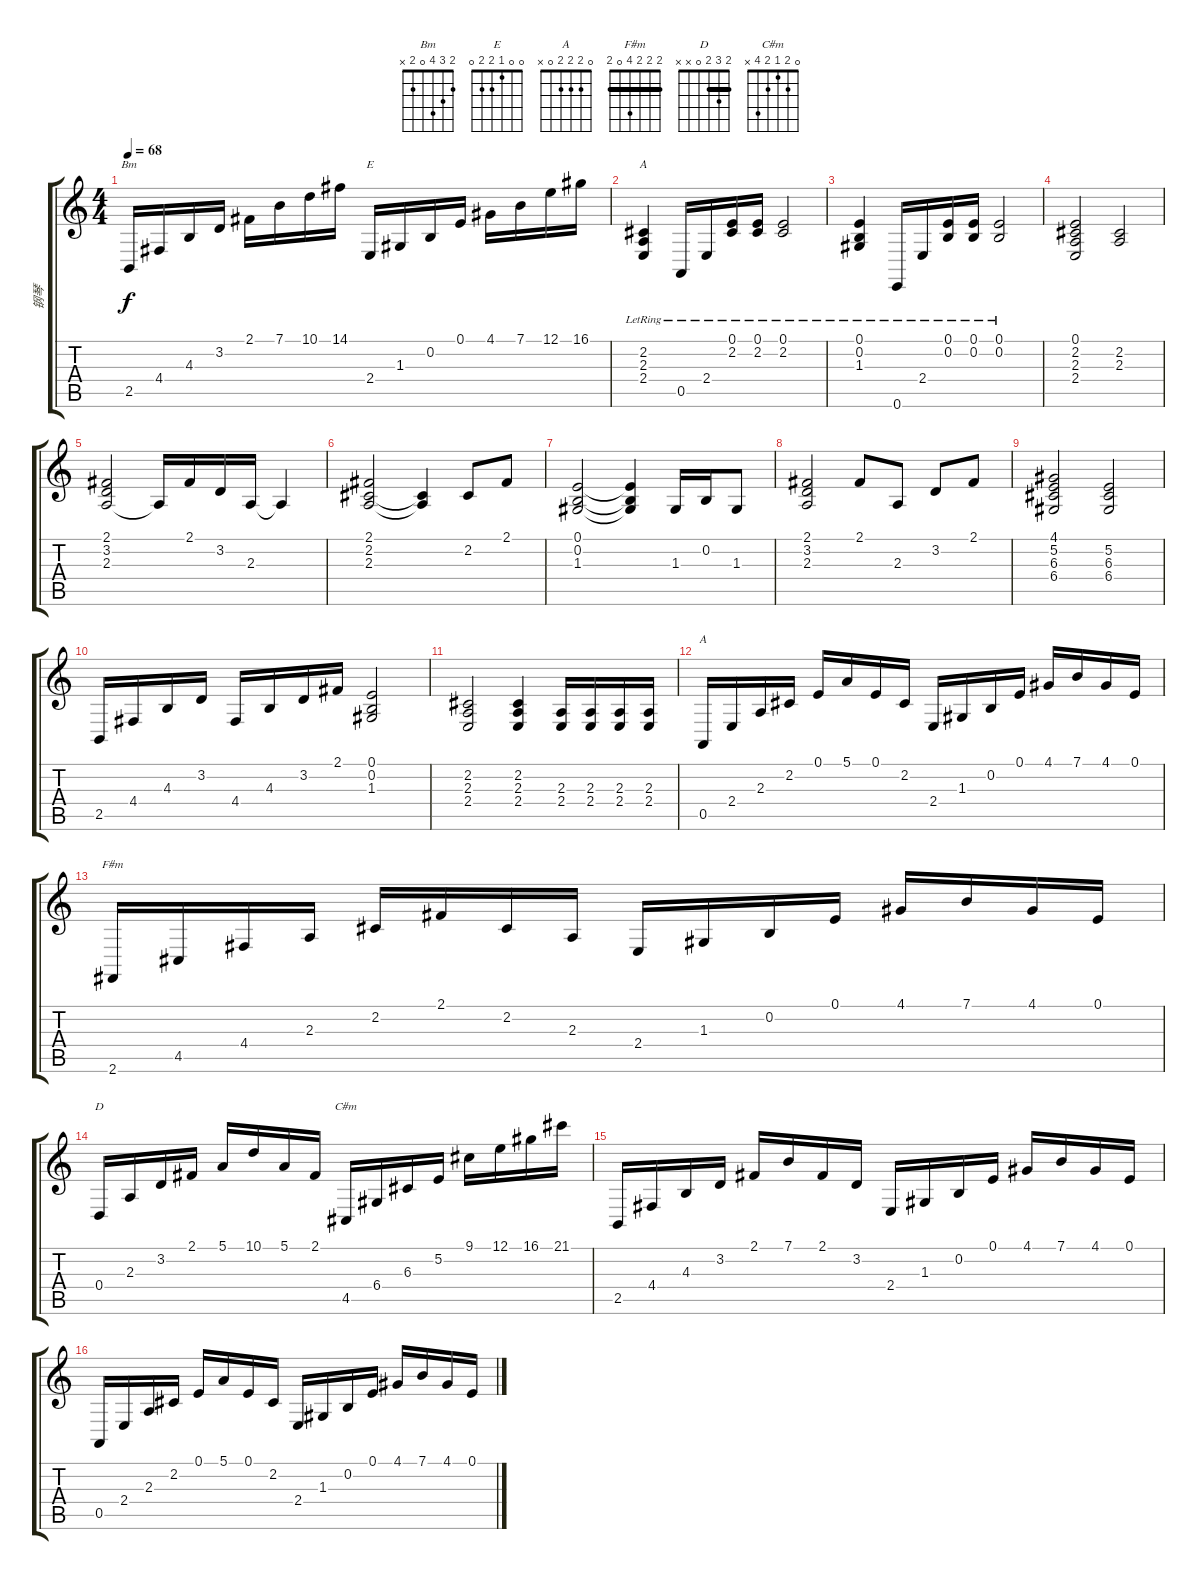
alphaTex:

\track ("钢琴" "钢琴") {instrument acousticgrandpiano}
\staff {score tabs}
\tuning (E4 B3 G3 D3 A2 E2) {hide}
\chord ("Bm" 2 3 4 0 2 x)
\chord ("E" 0 0 1 2 2 0)
\chord ("A" x 2 2 2 x x)
\chord ("A" 0 2 2 2 0 x)
\chord ("F#m" 2 2 2 4 0 2) {barre 2}
\chord ("D" 2 3 2 0 x x) {barre 2}
\chord ("C#m" 0 2 1 2 4 x)
\ts (4 4)
\tempo 68
\clef g2
\ks c
2.5.16{ch "Bm" dy f} 4.4.16 4.3.16 3.2.16 2.1.16 7.1.16 10.1.16 14.1.16 2.4.16{ch "E"} 1.3.16 0.2.16 0.1.16 4.1.16 7.1.16 12.1.16 16.1.16 |
(2.2{lr} 2.3{lr} 2.4{lr}).4{ch "A"} 0.5{lr}.16 2.4{lr}.16 (0.1{lr} 2.2{lr}).16 (0.1{lr} 2.2{lr}).16 (0.1{lr} 2.2{lr}).2 |
(0.1{lr} 0.2{lr} 1.3{lr}).4 0.6{lr}.16 2.4{lr}.16 (0.1{lr} 0.2{lr}).16 (0.1{lr} 0.2{lr}).16 (0.1{lr} 0.2{lr}).2 |
(0.1 2.2 2.3 2.4).2 (2.2 2.3).2 |
(2.1 3.2 2.3).2 2.3{t}.16 2.1.16 3.2.16 2.3.16 2.3{t}.4 |
(2.1 2.2 2.3).2 (2.2{t} 2.3{t}).4 2.2.8 2.1.8 |
(0.1 0.2 1.3).2 (0.1{t} 0.2{t} 1.3{t}).4 1.3.16 0.2.16 1.3.8 |
(2.1 3.2 2.3).2 2.1.8 2.3.8 3.2.8 2.1.8 |
(4.1 5.2 6.3 6.4).2 (5.2 6.3 6.4).2 |
2.5.16 4.4.16 4.3.16 3.2.16 4.4.16 4.3.16 3.2.16 2.1.16 (0.1 0.2 1.3).2 |
(2.2 2.3 2.4).2 (2.2 2.3 2.4).4 (2.3 2.4).16 (2.3 2.4).16 (2.3 2.4).16 (2.3 2.4).16 |
0.5.16{ch "A"} 2.4.16 2.3.16 2.2.16 0.1.16 5.1.16 0.1.16 2.2.16 2.4.16 1.3.16 0.2.16 0.1.16 4.1.16 7.1.16 4.1.16 0.1.16 |
2.6.16{ch "F#m"} 4.5.16 4.4.16 2.3.16 2.2.16 2.1.16 2.2.16 2.3.16 2.4.16 1.3.16 0.2.16 0.1.16 4.1.16 7.1.16 4.1.16 0.1.16 |
0.4.16{ch "D"} 2.3.16 3.2.16 2.1.16 5.1.16 10.1.16 5.1.16 2.1.16 4.5.16{ch "C#m"} 6.4.16 6.3.16 5.2.16 9.1.16 12.1.16 16.1.16 21.1.16 |
2.5.16 4.4.16 4.3.16 3.2.16 2.1.16 7.1.16 2.1.16 3.2.16 2.4.16 1.3.16 0.2.16 0.1.16 4.1.16 7.1.16 4.1.16 0.1.16 |
0.5.16 2.4.16 2.3.16 2.2.16 0.1.16 5.1.16 0.1.16 2.2.16 2.4.16 1.3.16 0.2.16 0.1.16 4.1.16 7.1.16 4.1.16 0.1.16
